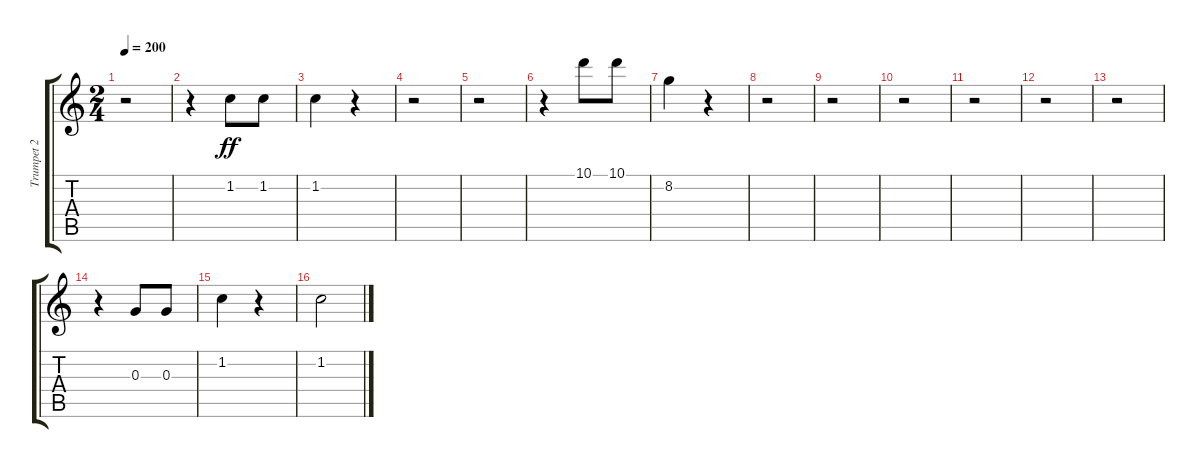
\track ("Trumpet 2" "Trumpet 2") {instrument acousticguitarnylon}
\staff {score tabs}
\tuning (E4 B3 G3 D3 A2 E2) {hide}
\ts (2 4)
\tempo 200
\clef g2
\ks c
r.2{dy ff} |
r.4 1.2.8 1.2.8 |
1.2.4 r.4 |
r.2 |
r.2 |
r.4 10.1.8 10.1.8 |
8.2.4 r.4 |
r.2 |
r.2 |
r.2 |
r.2 |
r.2 |
r.2 |
r.4 0.3.8 0.3.8 |
1.2.4 r.4 |
1.2.2
